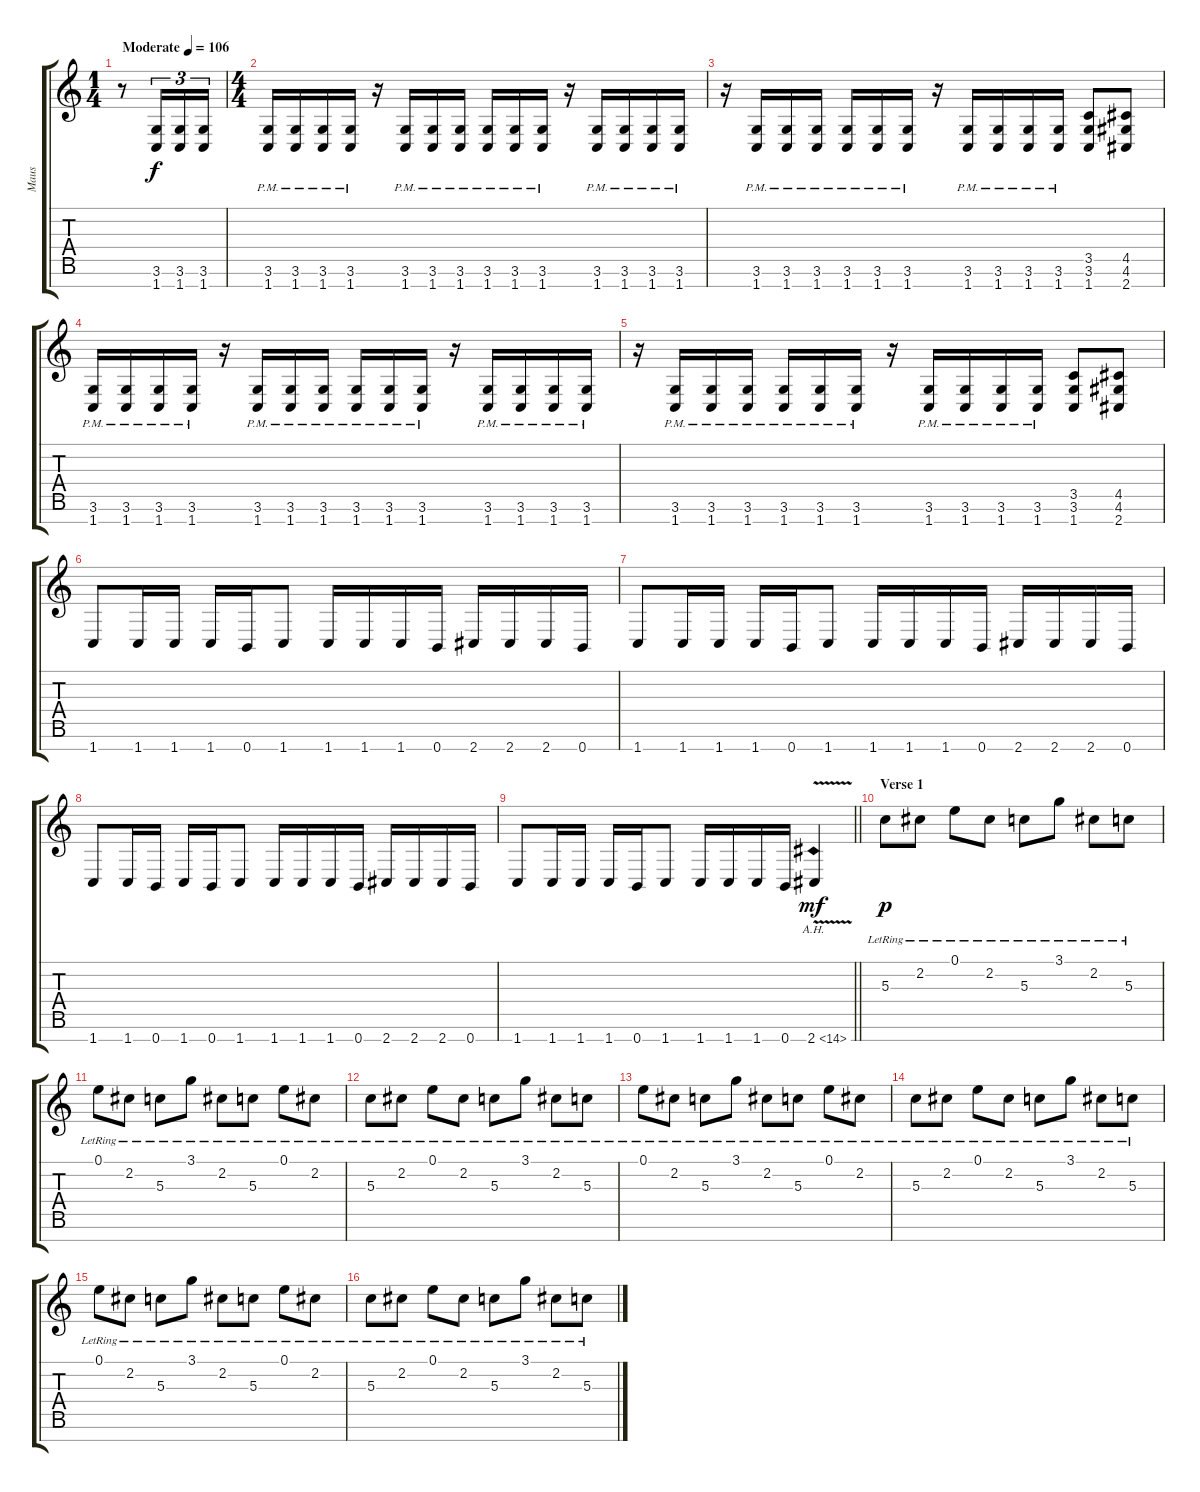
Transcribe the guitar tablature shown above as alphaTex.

\track ("Maus" "Maus") {instrument distortionguitar}
\staff {score tabs}
\tuning (E4 B3 G3 D3 A2 E2 B1) {hide}
\ts (1 4)
\tempo (106 "Moderate")
\clef g2
\ks c
r.8{dy f balance 16 instrument distortionguitar} (3.6 1.7).16{tu (3 2)} (3.6 1.7).16{tu (3 2)} (3.6 1.7).16{tu (3 2)} |
\ts (4 4)
(3.6{pm} 1.7).16 (3.6{pm} 1.7).16 (3.6{pm} 1.7).16 (3.6{pm} 1.7).16 r.16 (3.6{pm} 1.7).16 (3.6{pm} 1.7).16 (3.6{pm} 1.7).16 (3.6{pm} 1.7).16 (3.6{pm} 1.7).16 (3.6{pm} 1.7).16 r.16 (3.6{pm} 1.7).16 (3.6{pm} 1.7).16 (3.6{pm} 1.7).16 (3.6{pm} 1.7).16 |
r.16 (3.6{pm} 1.7).16 (3.6{pm} 1.7).16 (3.6{pm} 1.7).16 (3.6{pm} 1.7).16 (3.6{pm} 1.7).16 (3.6{pm} 1.7).16 r.16 (3.6{pm} 1.7).16 (3.6{pm} 1.7).16 (3.6{pm} 1.7).16 (3.6{pm} 1.7).16 (3.5 3.6 1.7).8 (4.5 4.6 2.7).8 |
(3.6{pm} 1.7).16 (3.6{pm} 1.7).16 (3.6{pm} 1.7).16 (3.6{pm} 1.7).16 r.16 (3.6{pm} 1.7).16 (3.6{pm} 1.7).16 (3.6{pm} 1.7).16 (3.6{pm} 1.7).16 (3.6{pm} 1.7).16 (3.6{pm} 1.7).16 r.16 (3.6{pm} 1.7).16 (3.6{pm} 1.7).16 (3.6{pm} 1.7).16 (3.6{pm} 1.7).16 |
r.16 (3.6{pm} 1.7).16 (3.6{pm} 1.7).16 (3.6{pm} 1.7).16 (3.6{pm} 1.7).16 (3.6{pm} 1.7).16 (3.6{pm} 1.7).16 r.16 (3.6{pm} 1.7).16 (3.6{pm} 1.7).16 (3.6{pm} 1.7).16 (3.6{pm} 1.7).16 (3.5 3.6 1.7).8 (4.5 4.6 2.7).8 |
1.7.8 1.7.16 1.7.16 1.7.16 0.7.16 1.7.8 1.7.16 1.7.16 1.7.16 0.7.16 2.7.16 2.7.16 2.7.16 0.7.16 |
1.7.8 1.7.16 1.7.16 1.7.16 0.7.16 1.7.8 1.7.16 1.7.16 1.7.16 0.7.16 2.7.16 2.7.16 2.7.16 0.7.16 |
1.7.8 1.7.16 0.7.16 1.7.16 0.7.16 1.7.8 1.7.16 1.7.16 1.7.16 0.7.16 2.7.16 2.7.16 2.7.16 0.7.16 |
\barLineRight lightlight
1.7.8 1.7.16 1.7.16 1.7.16 0.7.16 1.7.8 1.7.16 1.7.16 1.7.16 0.7.16 2.7{ah 12 v}.4{dy mf} |
\section ("" "Verse 1")
5.3{lr}.8{dy p balance 8 instrument electricguitarjazz} 2.2{lr}.8 0.1{lr}.8 2.2{lr}.8 5.3{lr}.8 3.1{lr}.8 2.2{lr}.8 5.3{lr}.8 |
0.1{lr}.8 2.2{lr}.8 5.3{lr}.8 3.1{lr}.8 2.2{lr}.8 5.3{lr}.8 0.1{lr}.8 2.2{lr}.8 |
5.3{lr}.8 2.2{lr}.8 0.1{lr}.8 2.2{lr}.8 5.3{lr}.8 3.1{lr}.8 2.2{lr}.8 5.3{lr}.8 |
0.1{lr}.8 2.2{lr}.8 5.3{lr}.8 3.1{lr}.8 2.2{lr}.8 5.3{lr}.8 0.1{lr}.8 2.2{lr}.8 |
5.3{lr}.8 2.2{lr}.8 0.1{lr}.8 2.2{lr}.8 5.3{lr}.8 3.1{lr}.8 2.2{lr}.8 5.3{lr}.8 |
0.1{lr}.8 2.2{lr}.8 5.3{lr}.8 3.1{lr}.8 2.2{lr}.8 5.3{lr}.8 0.1{lr}.8 2.2{lr}.8 |
5.3{lr}.8 2.2{lr}.8 0.1{lr}.8 2.2{lr}.8 5.3{lr}.8 3.1{lr}.8 2.2{lr}.8 5.3{lr}.8
